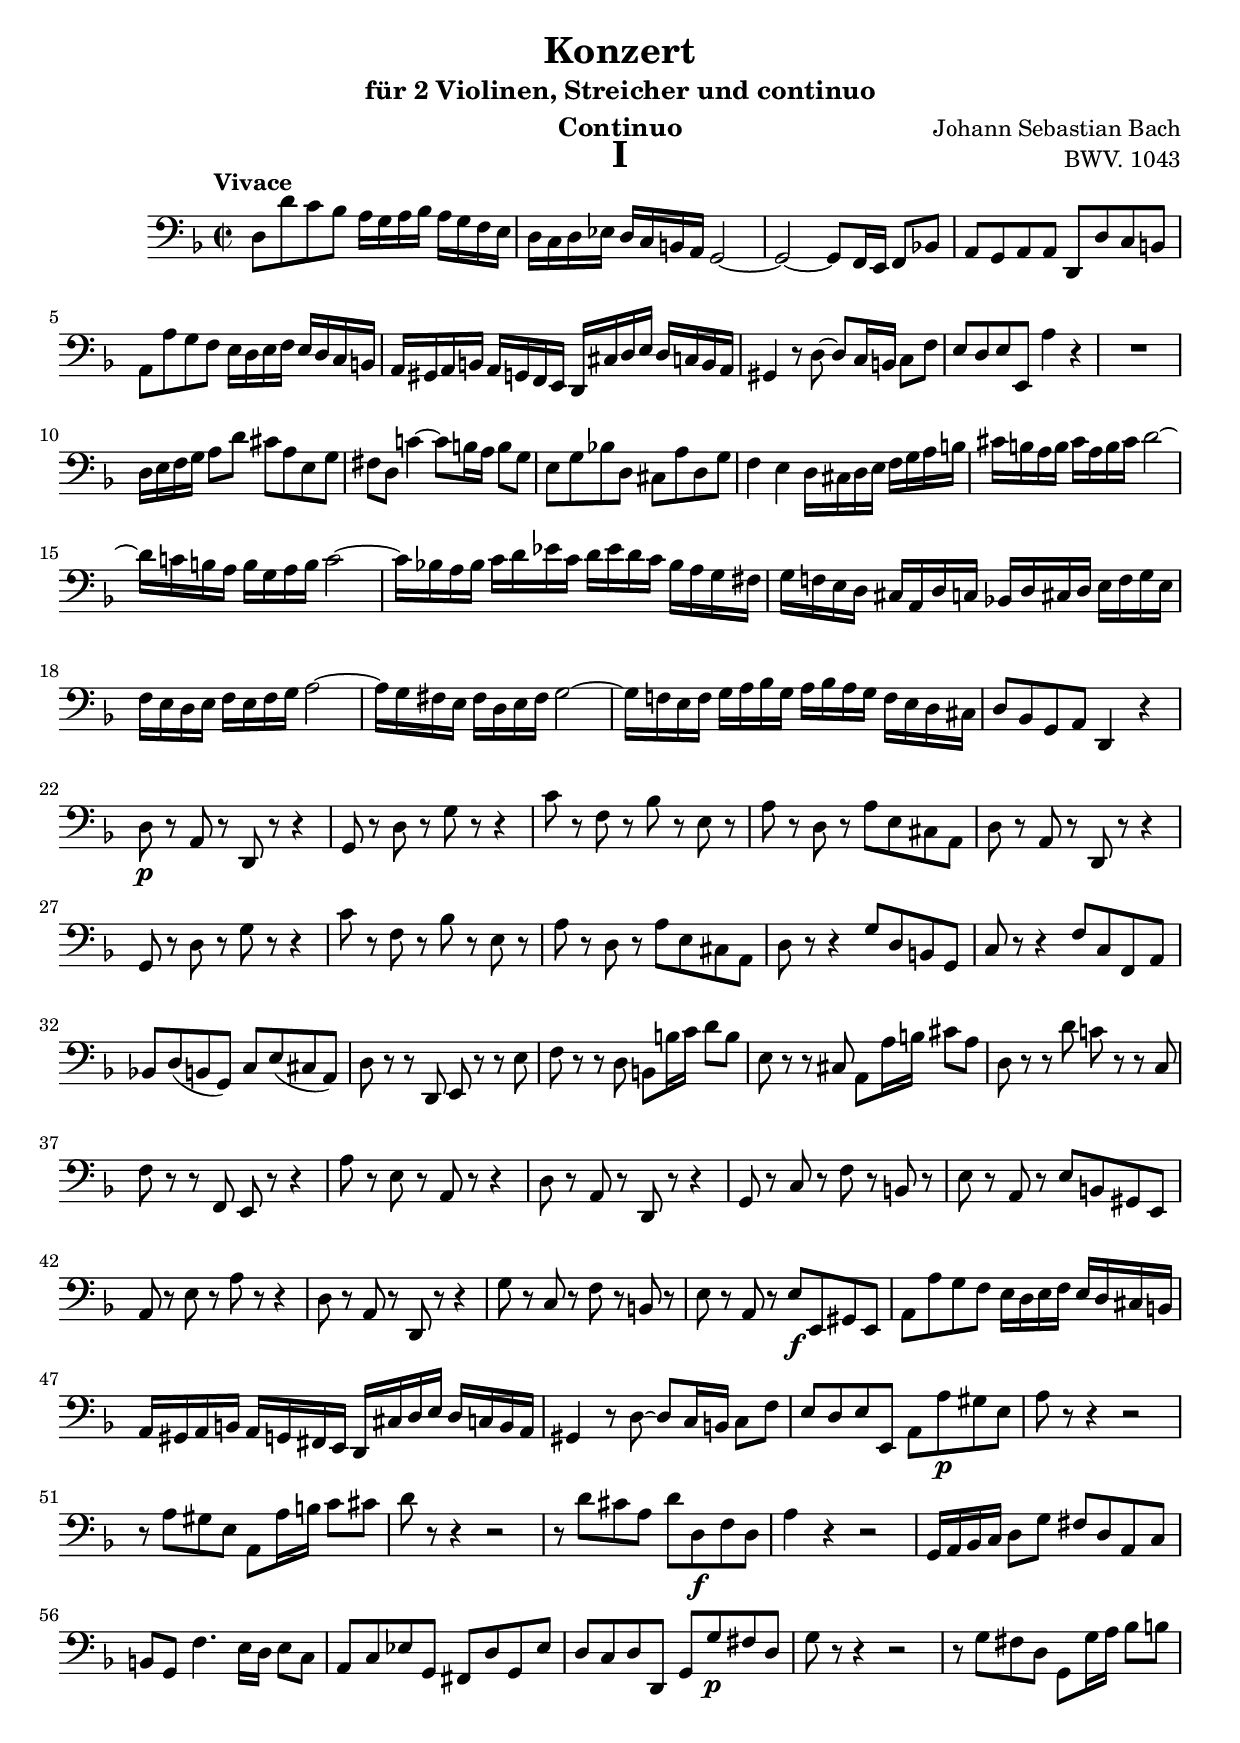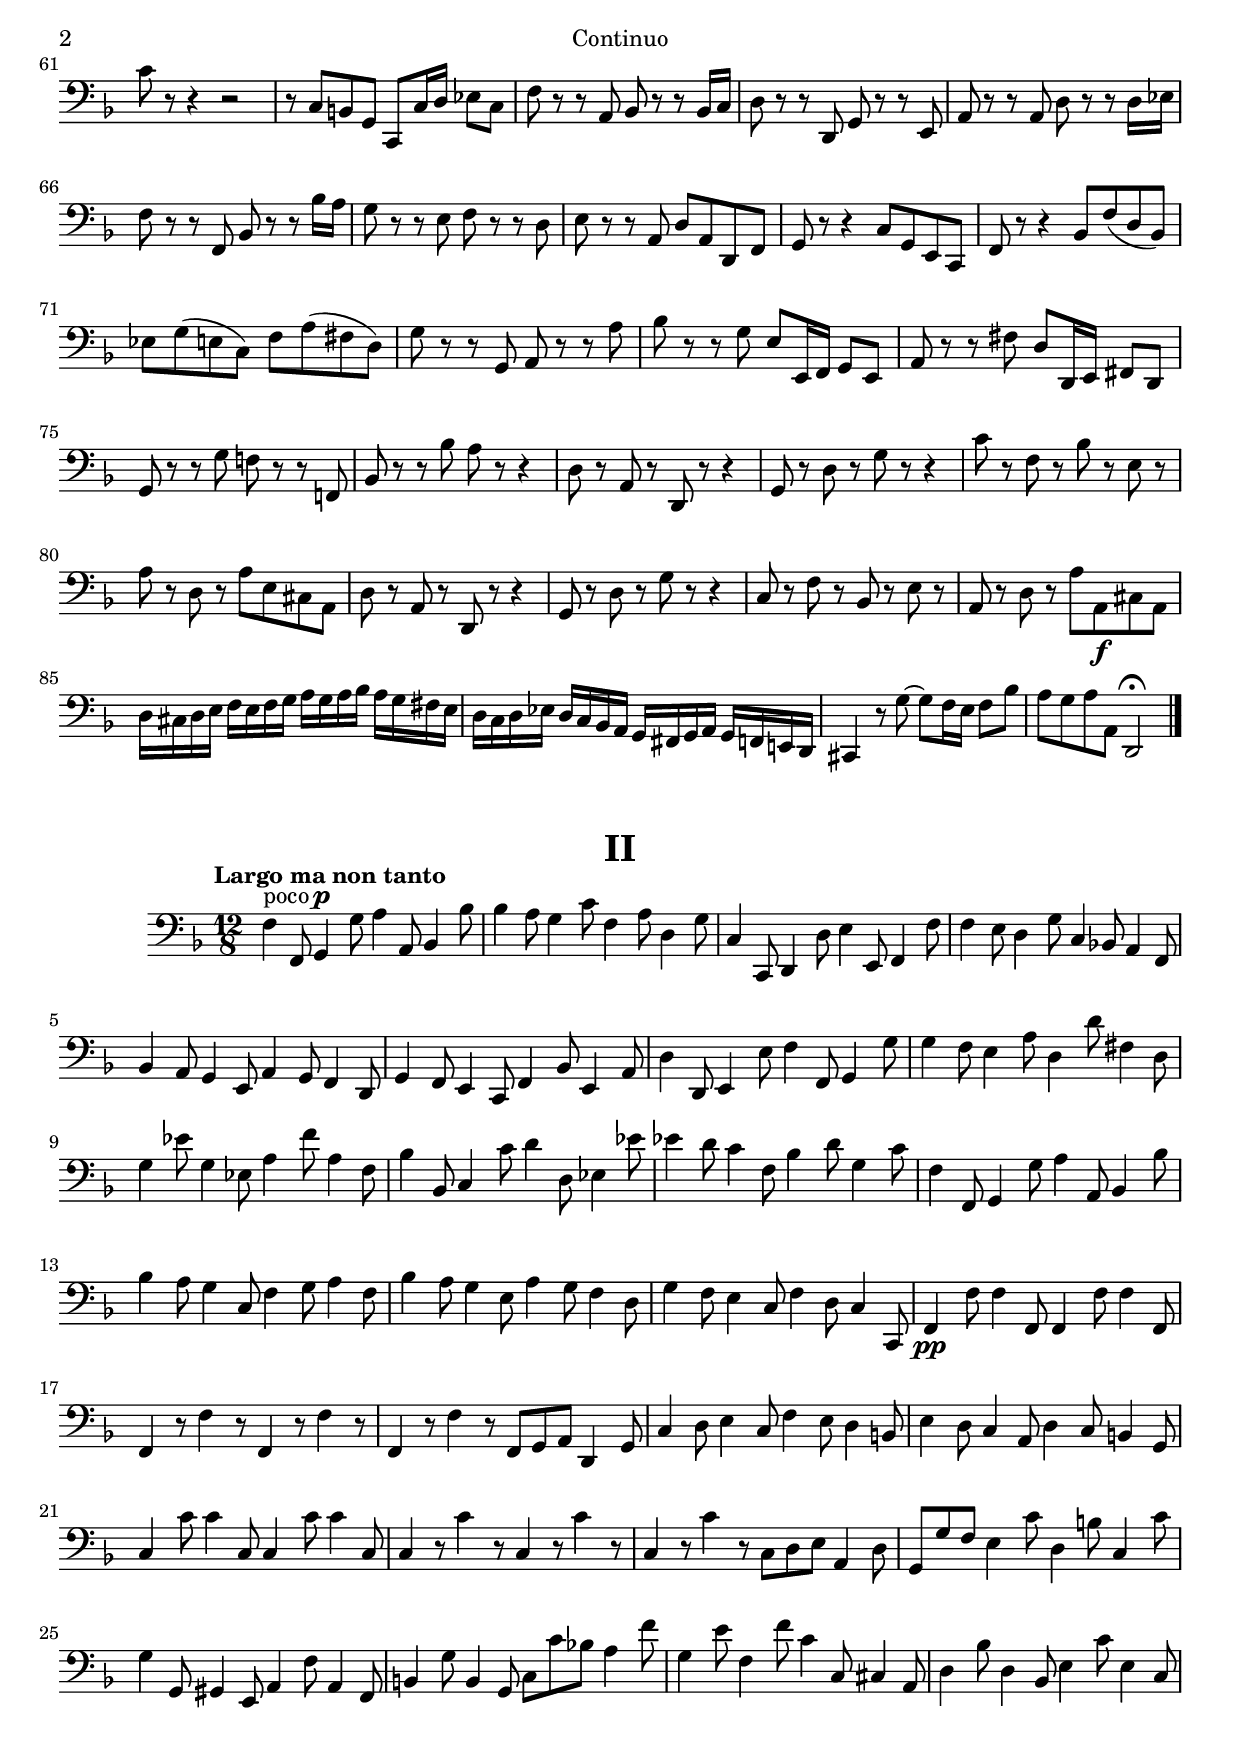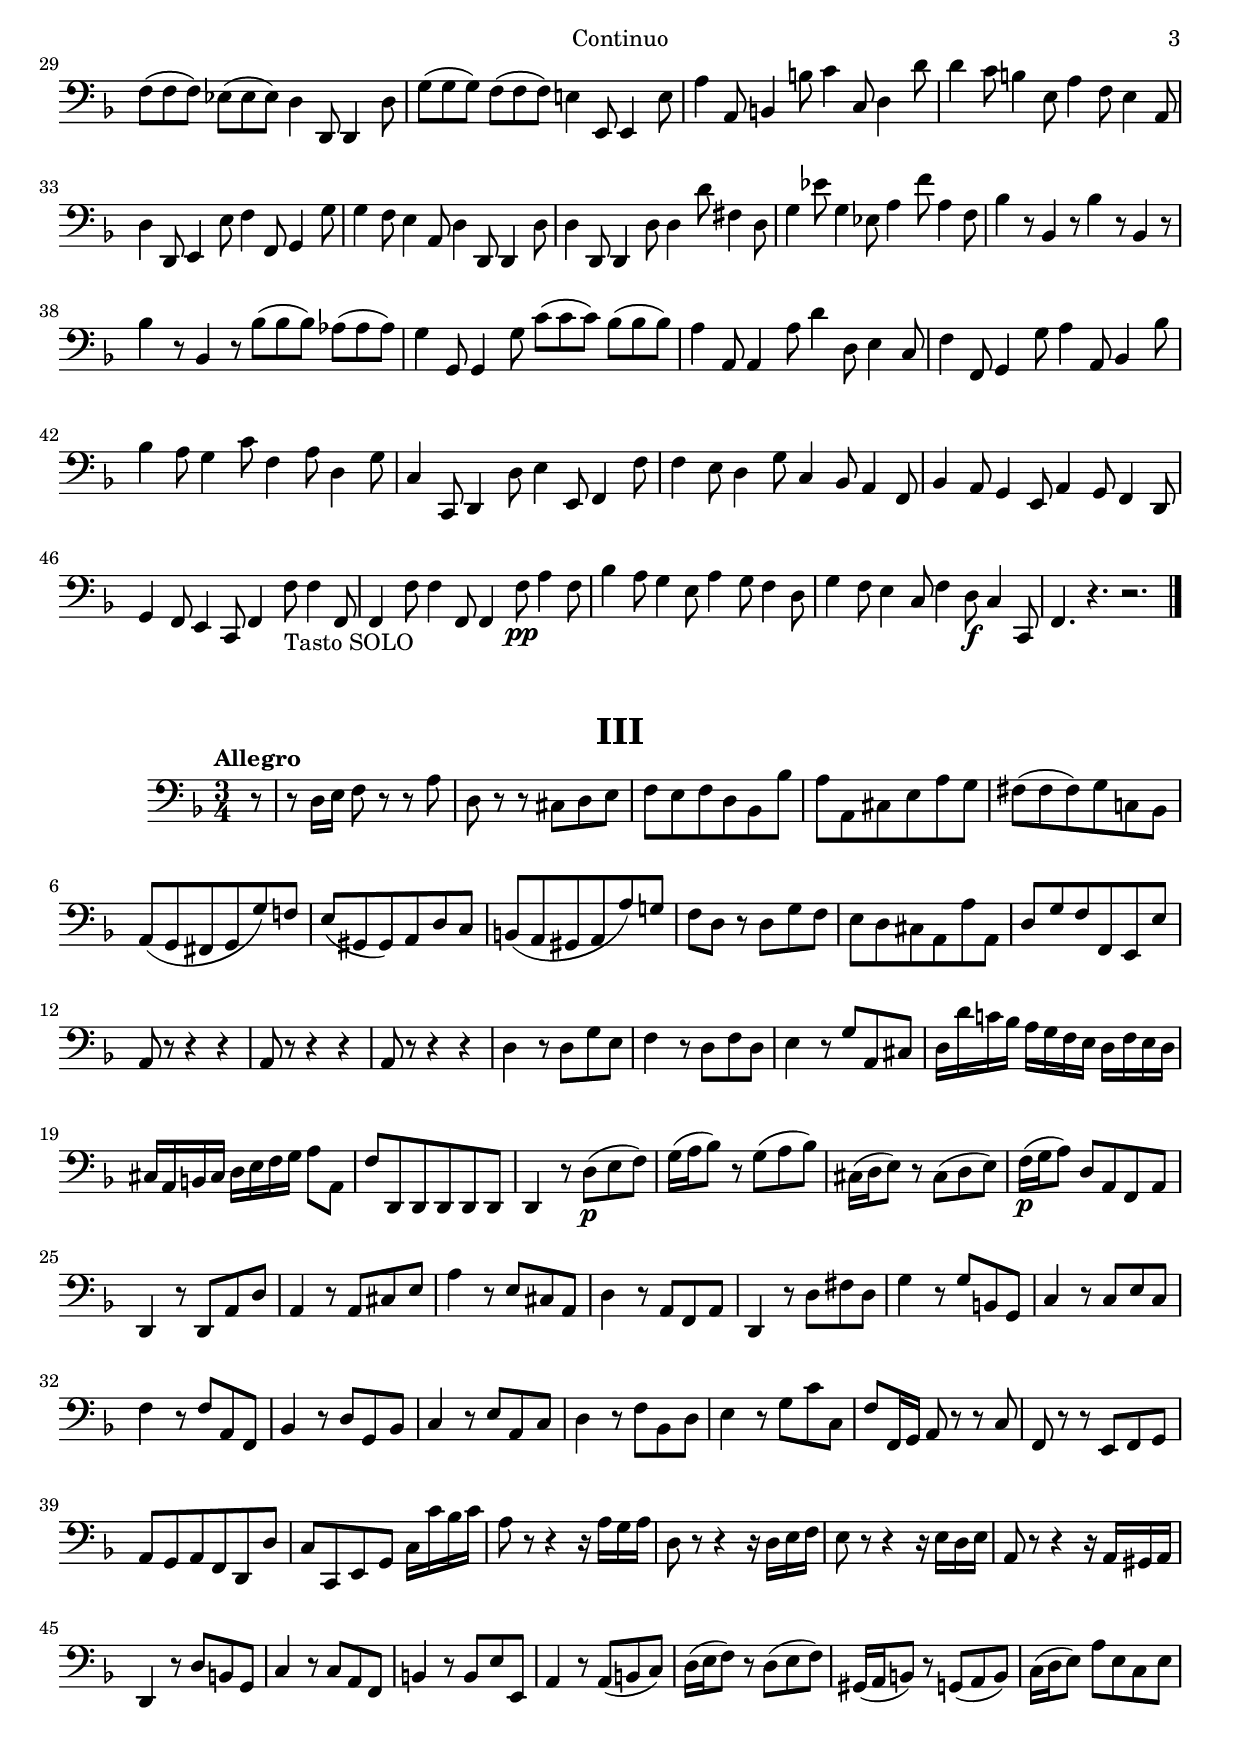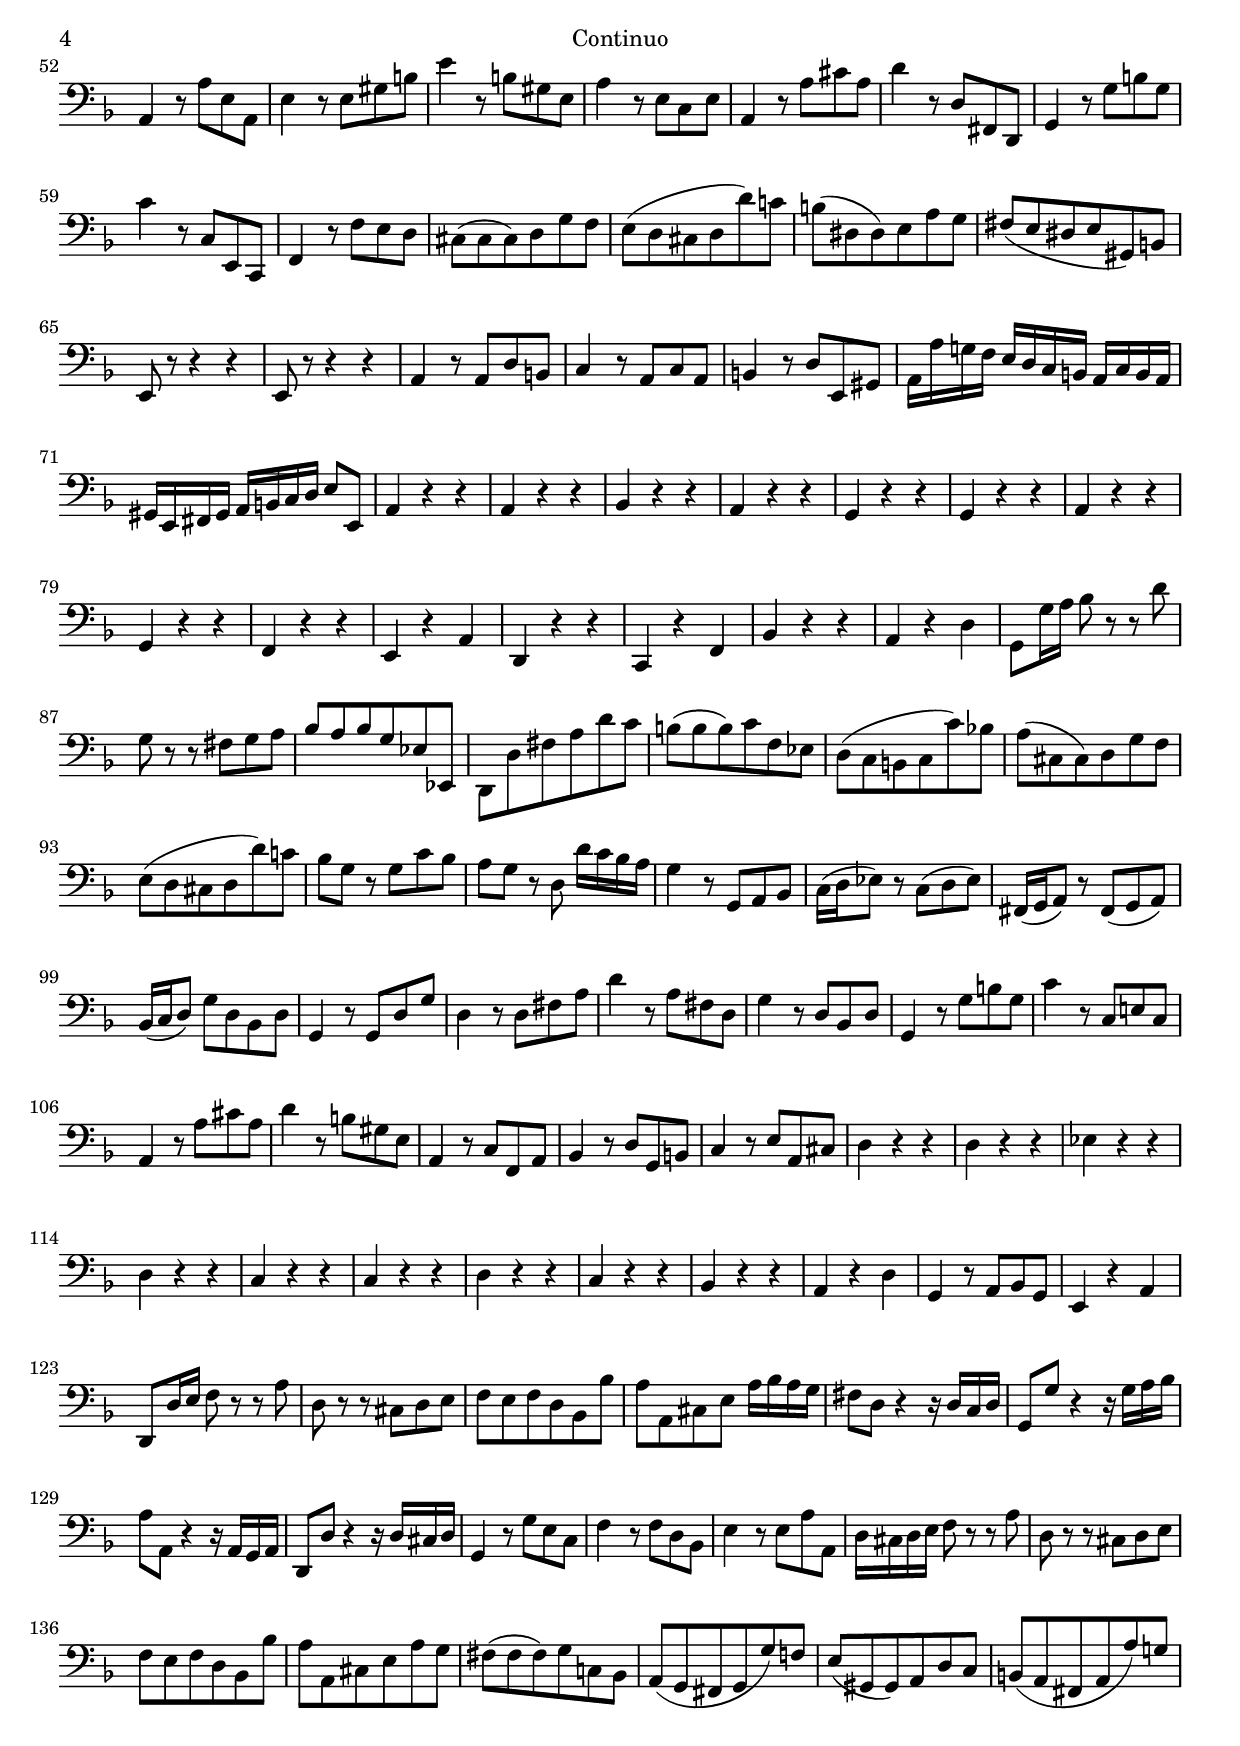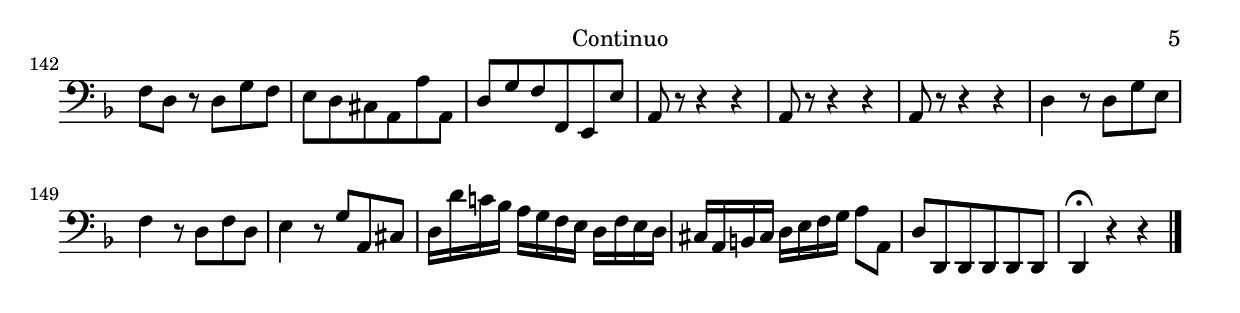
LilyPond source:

\include "../definitions.ily"
continuoFirstMov = \new Staff \relative c {
  \tag #'instrumentName {
    \set Staff.instrumentName = \contLN
    \set Staff.shortInstrumentName = \contSN
  }
  \set Staff.midiInstrument = \contMN
  \key d \minor
  \clef "bass"
  \time 2/2
  \tempo \firstMovTempoText
  \set Timing.beamExceptions = #'((end . (((1 . 16) . (4 4 4 4)))))
  d8 d' c bes a16 g a bes a g f e |
  d16 c d es d c b a g2~ |
  g2~ g8 f16 e f8 bes! |
  a8 g a a d, d' c b |
  a8 a' g f e16 d e f e d c b |
  a16 gis a b a g f e d cis'  d e d c b a |
  gis4 r8 d'8~ d c16 b c8 f |
  e8 d e e, a'4 r |
  R1 |
  d,16 e f g a8 d cis a e g | % 10
  fis8 d c'!4~ c8 b16 a b8 g |
  e8 g bes! d, cis a' d, g |
  f4 e d16 cis d e f g a b |
  cis16 b a b cis a b cis d2~ |
  d16 c! b a b g a b c2~ |
  c16 bes! a bes c d es c d es d c bes a g fis |
  g16 f! e d cis a d c bes! d cis d e f g e |
  f e d e f e f g a2~ |
  a16 g fis e fis d e fis g2~ |
  g16 f! e f g a bes g a bes a g f e d  cis | % 20
  d8 bes g a d,4 r |
  d'8\p r a r d, r r4 |
  g8 r d' r g r r4 |
  c8 r f, r bes r e, r |
  a8 r d, r a' e cis a |
  d8 r a r d, r r4 |
  g8 r d' r g r r4 |
  c8 r f, r bes r e, r |
  a8 r d, r a' e cis a |
  d8 r r4 g8 d b g | % 30
  c8 r r4 f8 c f, a |
  bes!8 d( b g) c8 e( cis a) |
  d8 r r d, e r r e' |
  f8 r r d b b'16 c d8 b |
  e,8 r r cis a a'16 b cis8 a |
  d,8 r r d' c! r r c, |
  f8 r r f, e r r4 |
  a'8 r e r a, r r4 |
  d8 r a r d, r r4 |
  g8 r c r f r b, r | % 40
  e8 r a, r e' b gis e |
  a8 r e' r a r r4 |
  d,8 r a r d, r r4 |
  g'8 r c, r f r b, r |
  e8 r a, r e'\f e, gis e |
  a8 a' g f e16 d e f e d cis b |
  a16 gis a b a g fis e d cis' d e d c b a |
  gis4 r8 d'~ d c16 b c8 f |
  e8 d e e, a a'\p gis e |
  a8 r r4 r2 | % 50
  r8 a gis e a, a'16 b c8 cis |
  d8 r r4 r2 |
  r8 d cis a d d,\f f d |
  a'4 r r2 |
  g,16 a bes c d8 g fis d a c |
  b8 g f'4. e16 d e8 c |
  a8 c es g, fis d' g, es' |
  d8 c d d, g g'\p fis d |
  g8 r r4 r2 |
  r8 g fis d g, g'16 a bes8 b | % 60
  c8 r r4 r2 |
  r8 c, b g c, c'16 d es8 c |
  f8 r r a, bes r r bes16 c |
  d8 r r d, g r r e |
  a8 r r a d r r d16 es |
  f8 r r f, bes r r bes'16 a |
  g8 r r e f r r d |
  e8 r r a, d a d, f |
  g8 r r4 c8 g e c |
  f8 r r4 bes8 f'( d bes) |
  es8 g( e c) f a( fis d) |
  g8 r r g, a r r a' |
  bes8 r r g e e,16 f g8 e |
  a8 r r fis' d d,16 e fis8 d |
  g8 r r g' f! r r f,! |
  bes8 r r bes' a r r4 |
  d,8 r a r d, r r4 |
  g8 r d' r g r r4 |
  c8 r f, r bes r e, r |
  a8 r d, r a' e cis a | % 80
  d8 r a r d, r r4 |
  g8 r d' r g r r4 |
  c,8 r f r bes, r e r |
  a,8 r d r a' a,\f cis a |
  d16 cis d e f e f g a g a bes a g fis e |
  d16 c d es d c bes a g fis g a g f e! d |
  cis4 r8 g''8~ g f16 e f8 bes |
  a8 g a a, d,2\fermata \bar "|."
}

continuoSecondMov = \new Staff \relative c {
  \tag #'instrumentName {
    \set Staff.instrumentName = \contLN
    \set Staff.shortInstrumentName = \contSN
  }
  \set Staff.midiInstrument = \contMN
  \key f \major
  \clef "bass"
  \time 12/8
  \tempo \secondMovTempoText

  f4^\markup { poco \dynamic p } f,8 g4 g'8 a4 a,8 bes4 bes'8 |
  bes4 a8 g4 c8 f,4 a8 d,4 g8 |
  c,4 c,8 d4 d'8 e4 e,8 f4 f'8 |
  f4 e8 d4 g8 c,4 bes!8 a4 f8 |
  bes4 a8 g4 e8 a4 g8 f4 d8 |
  g4 f8 e4 c8 f4 bes8 e,4 a8 |
  d4 d,8 e4 e'8 f4 f,8 g4 g'8 |
  g4 f8 e4 a8 d,4 d'8 fis,4 d8 |
  g4 es'8 g,4 es8 a4 f'8 a,4 f8 |
  bes4 bes,8 c4 c'8 d4 d,8 es4 es'8 | % 10
  es4 d8 c4 f,8 bes4 d8 g,4 c8 |
  f,4 f,8 g4 g'8 a4 a,8 bes4 bes'8 |
  bes4 a8 g4 c,8 f4 g8 a4 f8 |
  bes4 a8 g4 e8 a4 g8 f4 d8 |
  g4 f8 e4 c8 f4 d8 c4 c,8 |
  f4\pp f'8 f4 f,8 f4 f'8 f4 f,8 |
  f4 r8 f'4 r8 f,4 r8 f'4 r8 |
  f,4 r8 f'4 r8 f, g a d,4 g8 |
  c4 d8 e4 c8 f4 e8 d4 b8 |
  e4 d8 c4 a8 d4 c8 b4 g8 | % 20
  c4 c'8 c4 c,8 c4 c'8 c4 c,8 |
  c4 r8 c'4 r8 c,4 r8 c'4 r8 |
  c,4 r8 c'4 r8 c, d e a,4 d8 |
  g,8 g' f e4 c'8 d,4 b'8 c,4 c'8 |
  g4 g,8 gis4 e8 a4 f'8 a,4 f8 |
  b4 g'8 b,4 g8 c c' bes! a4 f'8 |
  g,4 e'8 f,4 f'8 c4 c,8 cis4 a8 |
  d4 bes'8 d,4 bes8 e4 c'8 e,4 c8 |
  f8( f f) es( es es) d4 d,8 d4 d'8 |
  g8( g g) f( f f) e!4 e,8 e4 e'8 | % 30
  a4 a,8 b4 b'8 c4 c,8 d4 d'8 |
  d4 c8 b4 e,8 a4 f8 e4 a,8 |
  d4 d,8 e4 e'8 f4 f,8 g4 g'8 |
  g4 f8 e4 a,8 d4 d,8 d4 d'8 |
  d4 d,8 d4 d'8 d4 d'8 fis,4 d8 |
  g4 es'8 g,4 es8 a4 f'8 a,4 f8 |
  bes4 r8 bes,4 r8 bes'4 r8 bes,4 r8 |
  bes'4 r8 bes,4 r8 bes'( bes bes) as( as as) |
  g4 g,8 g4 g'8 c( c c) bes( bes bes) |
  a4 a,8 a4 a'8 d4 d,8 e4 c8 | % 40
  f4 f,8 g4 g'8 a4 a,8 bes4 bes'8 |
  bes4 a8 g4 c8 f,4 a8 d,4 g8 |
  c,4 c,8 d4 d'8 e4 e,8 f4 f'8 |
  f4 e8 d4 g8 c,4 bes8 a4 f8 |
  bes4 a8 g4 e8 a4 g8 f4 d8 |
  g4 f8 e4 c8 f4 f'8-"Tasto SOLO" f4 f,8 |
  f4 f'8 f4 f,8 f4 f'8\pp a4 f8 |
  bes4 a8 g4 e8 a4 g8 f4 d8 |
  g4 f8 e4 c8 f4 d8\f c4 c,8 |
  f4. r r2. \bar "|."
}

continuoThirdMov = \new Staff \relative c {
  \tag #'instrumentName {
    \set Staff.instrumentName = \contLN
    \set Staff.shortInstrumentName = \contSN
  }
  \set Staff.midiInstrument = \contMN
  \key d \minor
  \time 3/4
  \tempo \thirdMovTempoText
  \clef "bass"

  \partial 8
  r8 |
  r8 d16 e f8 r r a |
  d,8 r r cis d e |
  f8 e f d bes bes' |
  a8 a, cis e a g |
  fis8( fis fis) g c,! bes |
  a8( g fis g g') f! |
  e8( gis, gis) a d c |
  b( a gis a a') g! |
  f8 d r d g f |
  e8 d cis a a' a, | % 10
  d8 g f f, e e' |
  a,8 r r4 r |
  a8 r r4 r |
  a8 r r4 r |
  d4 r8 d g e |
  f4 r8 d f d |
  e4 r8 g a, cis |
  d16 d' c! bes a g f e d f e d |
  cis16 a b cis d e f g a8 a, |
  f'8 d, d d d d | % 20
  d4 r8 d'8\p( e f) |
  g16( a bes8) r8 g( a bes) |
  cis,16( d e8) r cis8( d e) |
  f16(\p g a8) d, a f a |
  d,4 r8 d a' d |
  a4 r8 a cis e |
  a4 r8 e cis a |
  d4 r8 a f a |
  d,4 r8 d' fis d |
  g4 r8 g b, g | % 30
  c4 r8 c e c |
  f4 r8 f a, f |
  bes4 r8 d g, bes |
  c4 r8 e a, c |
  d4 r8 f bes, d |
  e4 r8 g c c, |
  f8 f,16 g a8 r r c |
  f,8 r r e f g |
  a8 g a f d d' |
  c8 c, e g c16 c' bes c | % 40
  a8 r r4 r16 a g a |
  d,8 r r4 r16 d e f |
  e8 r r4 r16 e d e |
  a,8 r r4 r16 a gis a |
  d,4 r8 d' b g |
  c4 r8 c a f |
  b4 r8 b e e, |
  a4 r8 a( b c) |
  d16( e f8) r d( e f) |
  gis,16( a b8) r g( a b) | % 50
  c16( d e8) a e c e |
  a,4 r8 a' e a, |
  e'4 r8 e gis b |
  e4 r8 b gis e |
  a4 r8 e c e |
  a,4 r8 a' cis a |
  d4 r8 d, fis, d |
  g4 r8 g' b g |
  c4 r8 c, e, c |
  f4 r8 f' e d | % 60
  cis8( cis cis) d g f |
  e( d cis d d') c! |
  b8( dis, dis) e a g |
  fis8( e dis e gis,) b |
  e,8 r r4 r |
  e8 r r4 r |
  a4 r8 a d b |
  c4 r8 a c a |
  b4 r8 d e, gis |
  a16 a' g! f e d c b a c b a | % 70
  gis16 e fis gis a b c d e8 e, |
  a4 r r |
  a4 r r |
  bes4 r r |
  a4 r r |
  g4 r r |
  g4 r r |
  a4 r r |
  g4 r r |
  f4 r r | % 80
  e4 r a |
  d,4 r r |
  c4 r f |
  bes4 r r |
  a4 r d |
  g,8 g'16 a bes8 r r d |
  g,8 r r fis g a |
  bes8 a bes g es es, |
  d8 d' fis a d c |
  b( b b) c f, es | % 90
  d8( c b c c') bes! |
  a8( cis, cis) d g f |
  e8( d cis d d') c! |
  bes8 g r g c bes |
  a8 g r d d'16 c bes a |
  g4 r8 g, a bes |
  c16( d es8) r c( d es) |
  fis,16( g a8) r fis( g a) |
  bes16( c d8) g d bes d |
  g,4 r8 g d' g | % 100
  d4 r8 d fis a |
  d4 r8 a fis d |
  g4 r8 d bes d |
  g,4 r8 g' b g |
  c4 r8 c, e! c |
  a4 r8 a' cis a |
  d4 r8 b gis e |
  a,4 r8 c f, a |
  bes4 r8 d g, b |
  c4 r8 e a, cis | % 110
  d4 r r |
  d4 r r |
  es4 r r |
  d4 r r |
  c4 r r |
  c4 r r |
  d4 r r |
  c4 r r |
  bes4 r r |
  a4 r d | % 120
  g,4 r8 a bes g |
  e4 r a |
  d,8 d'16 e f8 r r a |
  d,8 r r cis d e |
  f8 e f d bes bes' |
  a8 a, cis e a16 bes a g |
  fis8 d r4 r16 d c d |
  g,8 g' r4 r16 g a bes |
  a8 a, r4 r16 a g a |
  d,8 d' r4 r16 d cis d | % 130
  g,4 r8 g' e c |
  f4 r8 f d bes |
  e4 r8 e a a, |
  d16 cis d e f8 r r a |
  d,8 r r cis d e |
  f8 e f d bes bes' |
  a8 a, cis e a g |
  fis8( fis fis) g c,! bes |
  a8( g fis g g') f! |
  e8( gis, gis) a d c | % 140
  b8( a fis a a') g! |
  f8 d r d g f |
  e8 d cis a a' a, |
  d8 g f f, e e' |
  a,8 r r4 r |
  a8 r r4 r |
  a8 r r4 r |
  d4 r8 d g e |
  f4 r8 d f d |
  e4 r8 g a, cis | % 150
  d16 d' c! bes a g f e d f e d |
  cis16 a b cis d e f g a8 a, |
  d8 d, d d d d |
  d4\fermata r r \bar "|."
}


\paper {
  check-consistency = ##t
  scoreTitleMarkup = \pieceMarkup
}
\header {
  title = \title
  subtitle = \subtitle
  composer = \composer
  opus = \opus
  instrument = \contLN
}
\score { 
  \removeWithTag #'instrumentName
  \continuoFirstMov
  \header {
    piece = "I"
  }
}
\score {
  \removeWithTag #'instrumentName
  \continuoSecondMov
  \header {
    piece = "II"
    opus = ##f
  }
}
\score {
  \removeWithTag #'instrumentName
  \continuoThirdMov
  \header {
    piece = "III"
    opus = ##f
  }
}
